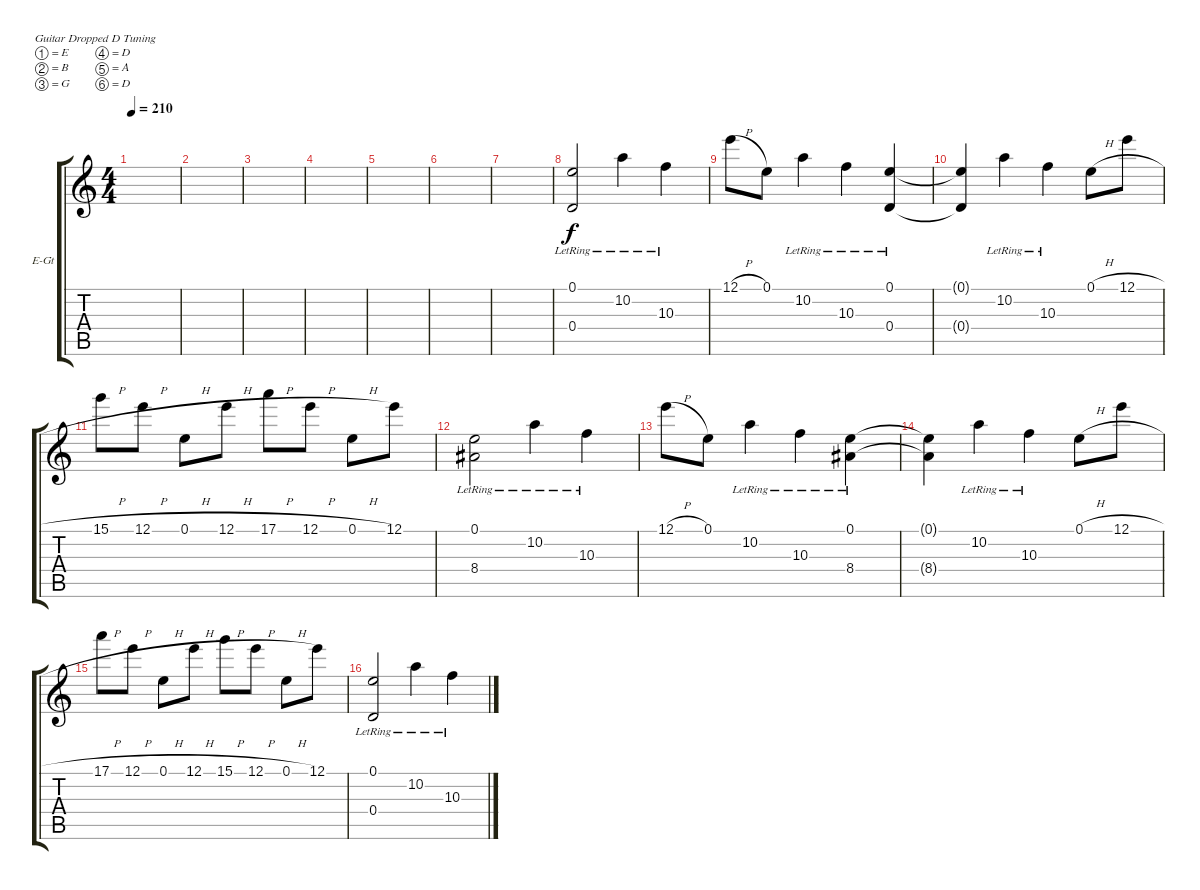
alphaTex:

\defaultSystemsLayout 4
\bracketExtendMode groupsimilarinstruments
\firstSystemTrackNameOrientation horizontal
\otherSystemsTrackNameOrientation horizontal
\track ("clean guitar2" "E-Gt") {instrument electricguitarclean}
\staff {score tabs}
\tuning (E4 B3 G3 D3 A2 D2)
\ts (4 4)
\tempo 210
\clef g2
\ks c
|
|
|
|
|
|
|
(0.4{lr} 0.1{lr}).2 10.2{lr}.4 10.3{lr}.4 |
12.1{h}.8 0.1.8 10.2{lr}.4 10.3{lr}.4 (0.4{lr} 0.1{lr}).4 |
(0.4{t} 0.1{t}).4 10.2{lr}.4 10.3{lr}.4 0.1{h}.8 12.1{h}.8 |
15.1{h}.8 12.1{h}.8 0.1{h}.8 12.1{h}.8 17.1{h}.8 12.1{h}.8 0.1{h}.8 12.1.8 |
(8.4{lr} 0.1{lr}).2 10.2{lr}.4 10.3{lr}.4 |
12.1{h}.8 0.1.8 10.2{lr}.4 10.3{lr}.4 (8.4{lr} 0.1{lr}).4 |
(8.4{t} 0.1{t}).4 10.2{lr}.4 10.3{lr}.4 0.1{h}.8 12.1{h}.8 |
17.1{h}.8 12.1{h}.8 0.1{h}.8 12.1{h}.8 15.1{h}.8 12.1{h}.8 0.1{h}.8 12.1.8 |
(0.4{lr} 0.1{lr}).2 10.2{lr}.4 10.3{lr}.4
